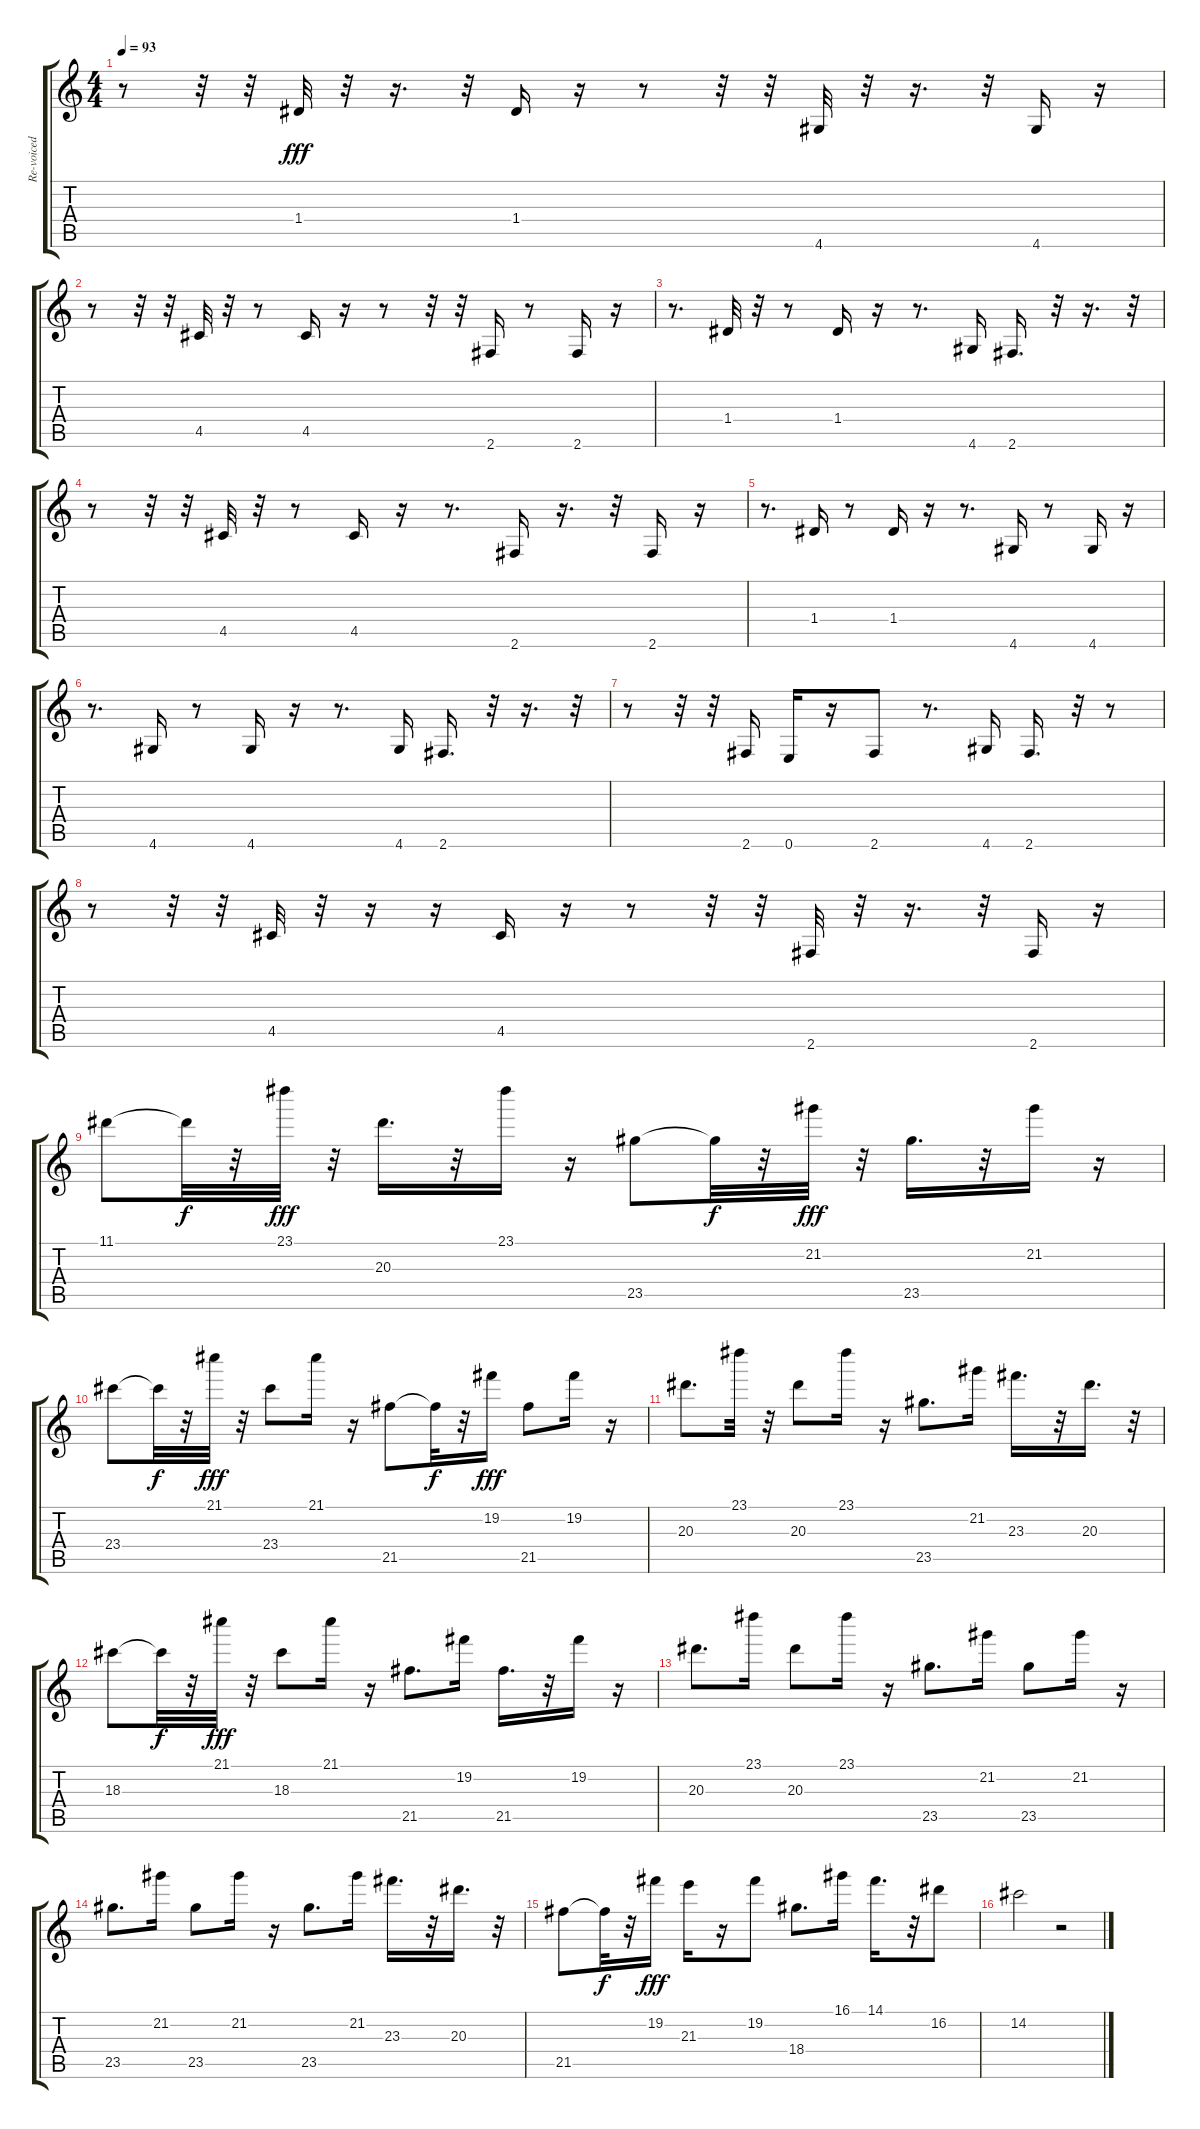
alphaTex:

\track ("Re-voiced by : Matt Armstrong" "Re-voiced ") {instrument electricbassfinger}
\staff {score tabs}
\tuning (E4 B3 G3 D3 A2 E2) {hide}
\ts (4 4)
\tempo 93
\clef g2
\ks c
r.8{dy fff} r.32 r.32 1.4.32 r.32 r.16{d} r.32 1.4.16 r.16 r.8 r.32 r.32 4.6.32 r.32 r.16{d} r.32 4.6.16 r.16 |
r.8 r.32 r.32 4.5.32 r.32 r.8 4.5.16 r.16 r.8 r.32 r.32 2.6.16 r.8 2.6.16 r.16 |
r.8{d} 1.4.32 r.32 r.8 1.4.16 r.16 r.8{d} 4.6.16 2.6.16{d} r.32 r.16{d} r.32 |
r.8 r.32 r.32 4.5.32 r.32 r.8 4.5.16 r.16 r.8{d} 2.6.16 r.16{d} r.32 2.6.16 r.16 |
r.8{d} 1.4.16 r.8 1.4.16 r.16 r.8{d} 4.6.16 r.8 4.6.16 r.16 |
r.8{d} 4.6.16 r.8 4.6.16 r.16 r.8{d} 4.6.16 2.6.16{d} r.32 r.16{d} r.32 |
r.8 r.32 r.32 2.6.16 0.6.16 r.16 2.6.8 r.8{d} 4.6.16 2.6.16{d} r.32 r.8 |
r.8 r.32 r.32 4.5.32 r.32 r.16 r.16 4.5.16 r.16 r.8 r.32 r.32 2.6.32 r.32 r.16{d} r.32 2.6.16 r.16 |
11.1.8 11.1{t}.32{dy f} r.32 23.1.32{dy fff} r.32 20.3.16{d} r.32 23.1.16 r.16 23.5.8 23.5{t}.32{dy f} r.32 21.2.32{dy fff} r.32 23.5.16{d} r.32 21.2.16 r.16 |
23.4.8 23.4{t}.32{dy f} r.32 21.1.32{dy fff} r.32 23.4.8 21.1.16 r.16 21.5.8 21.5{t}.32{dy f} r.32 19.2.16{dy fff} 21.5.8 19.2.16 r.16 |
20.3.8{d} 23.1.32 r.32 20.3.8 23.1.16 r.16 23.5.8{d} 21.2.16 23.3.16{d} r.32 20.3.16{d} r.32 |
18.3.8 18.3{t}.32{dy f} r.32 21.1.32{dy fff} r.32 18.3.8 21.1.16 r.16 21.5.8{d} 19.2.16 21.5.16{d} r.32 19.2.16 r.16 |
20.3.8{d} 23.1.16 20.3.8 23.1.16 r.16 23.5.8{d} 21.2.16 23.5.8 21.2.16 r.16 |
23.5.8{d} 21.2.16 23.5.8 21.2.16 r.16 23.5.8{d} 21.2.16 23.3.16{d} r.32 20.3.16{d} r.32 |
21.5.8 21.5{t}.32{dy f} r.32 19.2.16{dy fff} 21.3.16 r.16 19.2.8 18.4.8{d} 16.1.16 14.1.16{d} r.32 16.2.8 |
14.2.2 r.2
